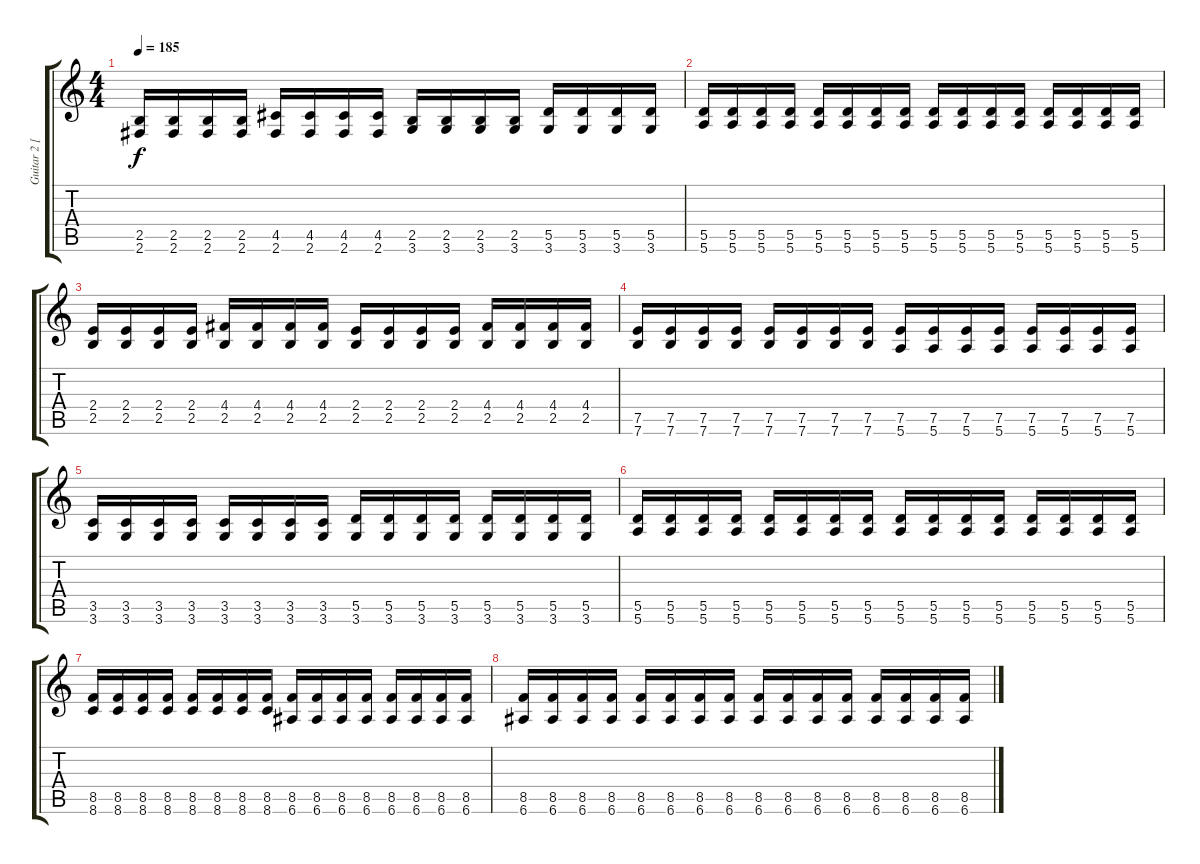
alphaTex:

\track ("Guitar 2 [Right]" "Guitar 2 [") {instrument overdrivenguitar}
\staff {score tabs}
\tuning (E4 B3 G3 D3 A2 E2) {hide}
\ts (4 4)
\tempo 185
\clef g2
\ks c
(2.5 2.6).16{dy f} (2.5 2.6).16 (2.5 2.6).16 (2.5 2.6).16 (4.5 2.6).16 (4.5 2.6).16 (4.5 2.6).16 (4.5 2.6).16 (2.5 3.6).16 (2.5 3.6).16 (2.5 3.6).16 (2.5 3.6).16 (5.5 3.6).16 (5.5 3.6).16 (5.5 3.6).16 (5.5 3.6).16 |
(5.5 5.6).16 (5.5 5.6).16 (5.5 5.6).16 (5.5 5.6).16 (5.5 5.6).16 (5.5 5.6).16 (5.5 5.6).16 (5.5 5.6).16 (5.5 5.6).16 (5.5 5.6).16 (5.5 5.6).16 (5.5 5.6).16 (5.5 5.6).16 (5.5 5.6).16 (5.5 5.6).16 (5.5 5.6).16 |
(2.4 2.5).16 (2.4 2.5).16 (2.4 2.5).16 (2.4 2.5).16 (4.4 2.5).16 (4.4 2.5).16 (4.4 2.5).16 (4.4 2.5).16 (2.4 2.5).16 (2.4 2.5).16 (2.4 2.5).16 (2.4 2.5).16 (4.4 2.5).16 (4.4 2.5).16 (4.4 2.5).16 (4.4 2.5).16 |
(7.5 7.6).16 (7.5 7.6).16 (7.5 7.6).16 (7.5 7.6).16 (7.5 7.6).16 (7.5 7.6).16 (7.5 7.6).16 (7.5 7.6).16 (7.5 5.6).16 (7.5 5.6).16 (7.5 5.6).16 (7.5 5.6).16 (7.5 5.6).16 (7.5 5.6).16 (7.5 5.6).16 (7.5 5.6).16 |
(3.5 3.6).16 (3.5 3.6).16 (3.5 3.6).16 (3.5 3.6).16 (3.5 3.6).16 (3.5 3.6).16 (3.5 3.6).16 (3.5 3.6).16 (5.5 3.6).16 (5.5 3.6).16 (5.5 3.6).16 (5.5 3.6).16 (5.5 3.6).16 (5.5 3.6).16 (5.5 3.6).16 (5.5 3.6).16 |
(5.5 5.6).16 (5.5 5.6).16 (5.5 5.6).16 (5.5 5.6).16 (5.5 5.6).16 (5.5 5.6).16 (5.5 5.6).16 (5.5 5.6).16 (5.5 5.6).16 (5.5 5.6).16 (5.5 5.6).16 (5.5 5.6).16 (5.5 5.6).16 (5.5 5.6).16 (5.5 5.6).16 (5.5 5.6).16 |
(8.5 8.6).16 (8.5 8.6).16 (8.5 8.6).16 (8.5 8.6).16 (8.5 8.6).16 (8.5 8.6).16 (8.5 8.6).16 (8.5 8.6).16 (8.5 6.6).16 (8.5 6.6).16 (8.5 6.6).16 (8.5 6.6).16 (8.5 6.6).16 (8.5 6.6).16 (8.5 6.6).16 (8.5 6.6).16 |
(8.5 6.6).16 (8.5 6.6).16 (8.5 6.6).16 (8.5 6.6).16 (8.5 6.6).16 (8.5 6.6).16 (8.5 6.6).16 (8.5 6.6).16 (8.5 6.6).16 (8.5 6.6).16 (8.5 6.6).16 (8.5 6.6).16 (8.5 6.6).16 (8.5 6.6).16 (8.5 6.6).16 (8.5 6.6).16
